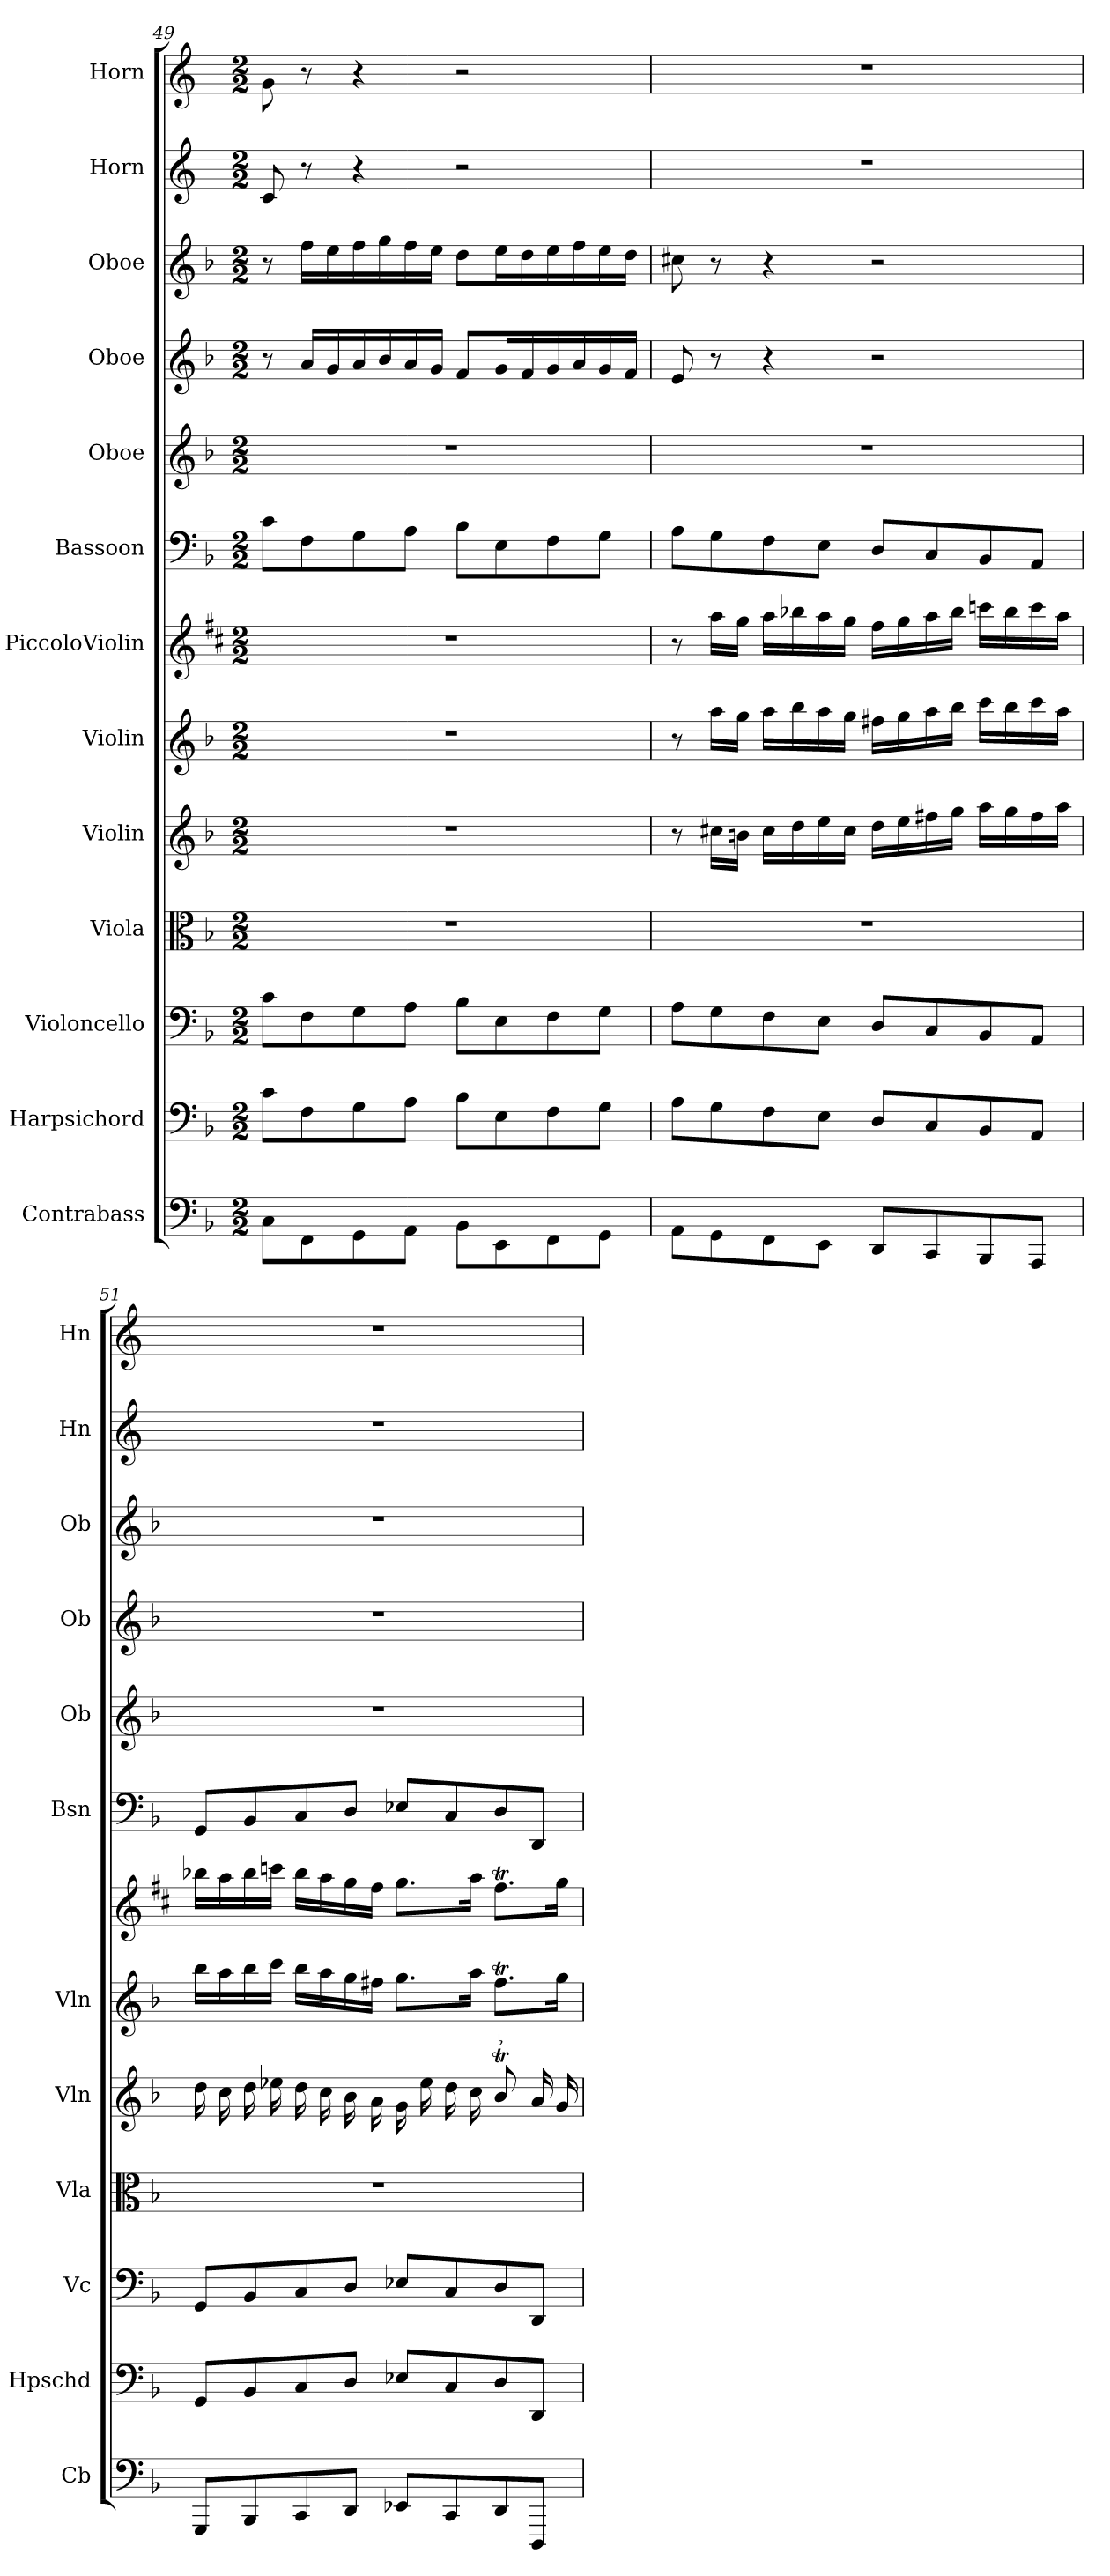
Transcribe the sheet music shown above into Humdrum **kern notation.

**kern	**kern	**kern	**kern	**kern	**kern	**kern	**kern	**kern	**kern	**kern	**kern	**kern
*part13	*part12	*part11	*part10	*part9	*part8	*part7	*part6	*part5	*part4	*part3	*part2	*part1
*staff13	*staff12	*staff11	*staff10	*staff9	*staff8	*staff7	*staff6	*staff5	*staff4	*staff3	*staff2	*staff1
*I"Contrabass	*I"Harpsichord	*I"Violoncello	*I"Viola	*I"Violin	*I"Violin	*I"PiccoloViolin	*I"Bassoon	*I"Oboe	*I"Oboe	*I"Oboe	*I"Horn	*I"Horn
*I'Cb	*I'Hpschd	*I'Vc	*I'Vla	*I'Vln	*I'Vln	*	*I'Bsn	*I'Ob	*I'Ob	*I'Ob	*I'Hn	*I'Hn
*clefF4	*clefF4	*clefF4	*clefC3	*clefG2	*clefG2	*clefG2	*clefF4	*clefG2	*clefG2	*clefG2	*clefG2	*clefG2
*k[b-]	*k[b-]	*k[b-]	*k[b-]	*k[b-]	*k[b-]	*k[f#c#]	*k[b-]	*k[b-]	*k[b-]	*k[b-]	*k[]	*k[]
*M2/2	*M2/2	*M2/2	*M2/2	*M2/2	*M2/2	*M2/2	*M2/2	*M2/2	*M2/2	*M2/2	*M2/2	*M2/2
=49	=49	=49	=49	=49	=49	=49	=49	=49	=49	=49	=49	=49
8C\L	8c\L	8c\L	1r	1r	1r	1r	8c\L	1r	8r	8r	8c/	8g\
8FF\	8F\	8F\	.	.	.	.	8F\	.	16a/LL	16ff\LL	8r	8r
.	.	.	.	.	.	.	.	.	16g/	16ee\	.	.
8GG\	8G\	8G\	.	.	.	.	8G\	.	16a/	16ff\	4r	4r
.	.	.	.	.	.	.	.	.	16b-/	16gg\	.	.
8AA\J	8A\J	8A\J	.	.	.	.	8A\J	.	16a/	16ff\	.	.
.	.	.	.	.	.	.	.	.	16g/JJ	16ee\JJ	.	.
8BB-\L	8B-\L	8B-\L	.	.	.	.	8B-\L	.	8f/L	8dd\L	2r	2r
8EE\	8E\	8E\	.	.	.	.	8E\	.	16g/L	16ee\L	.	.
.	.	.	.	.	.	.	.	.	16f/	16dd\	.	.
8FF\	8F\	8F\	.	.	.	.	8F\	.	16g/	16ee\	.	.
.	.	.	.	.	.	.	.	.	16a/	16ff\	.	.
8GG\J	8G\J	8G\J	.	.	.	.	8G\J	.	16g/	16ee\	.	.
.	.	.	.	.	.	.	.	.	16f/JJ	16dd\JJ	.	.
=50	=50	=50	=50	=50	=50	=50	=50	=50	=50	=50	=50	=50
8AA\L	8A\L	8A\L	1r	8r	8r	8r	8A\L	1r	8e/	8cc#X\	1r	1r
8GG\	8G\	8G\	.	16cc#X\LL	16aa\LL	16aa\LL	8G\	.	8r	8r	.	.
.	.	.	.	16bn\JJ	16gg\JJ	16gg\JJ	.	.	.	.	.	.
8FF\	8F\	8F\	.	16cc#\LL	16aa\LL	16aa\LL	8F\	.	4r	4r	.	.
.	.	.	.	16dd\	16bb-\	16bb-X\	.	.	.	.	.	.
8EE\J	8E\J	8E\J	.	16ee\	16aa\	16aa\	8E\J	.	.	.	.	.
.	.	.	.	16cc#\JJ	16gg\JJ	16gg\JJ	.	.	.	.	.	.
8DD/L	8D/L	8D/L	.	16dd\LL	16ff#X\LL	16ff#\LL	8D/L	.	2r	2r	.	.
.	.	.	.	16ee\	16gg\	16gg\	.	.	.	.	.	.
8CC/	8C/	8C/	.	16ff#X\	16aa\	16aa\	8C/	.	.	.	.	.
.	.	.	.	16gg\JJ	16bb-\JJ	16bb-\JJ	.	.	.	.	.	.
8BBB-/	8BB-/	8BB-/	.	16aa\LL	16ccc\LL	16cccn\LL	8BB-/	.	.	.	.	.
.	.	.	.	16gg\	16bb-\	16bb-\	.	.	.	.	.	.
8AAA/J	8AA/J	8AA/J	.	16ff#\	16ccc\	16ccc\	8AA/J	.	.	.	.	.
.	.	.	.	16aa\JJ	16aa\JJ	16aa\JJ	.	.	.	.	.	.
=51	=51	=51	=51	=51	=51	=51	=51	=51	=51	=51	=51	=51
8GGG/L	8GG/L	8GG/L	1r	16dd\	16bb-\LL	16bb-X\LL	8GG/L	1r	1r	1r	1r	1r
.	.	.	.	16cc\	16aa\	16aa\	.	.	.	.	.	.
8BBB-/	8BB-/	8BB-/	.	16dd\	16bb-\	16bb-\	8BB-/	.	.	.	.	.
.	.	.	.	16ee-X\	16ccc\JJ	16cccn\JJ	.	.	.	.	.	.
8CC/	8C/	8C/	.	16dd\	16bb-\LL	16bb-\LL	8C/	.	.	.	.	.
.	.	.	.	16cc\	16aa\	16aa\	.	.	.	.	.	.
8DD/J	8D/J	8D/J	.	16b-\	16gg\	16gg\	8D/J	.	.	.	.	.
.	.	.	.	16a\	16ff#X\JJ	16ff#\JJ	.	.	.	.	.	.
8EE-X/L	8E-X/L	8E-X/L	.	16g\	8.gg\L	8.gg\L	8E-X/L	.	.	.	.	.
.	.	.	.	16ee-\	.	.	.	.	.	.	.	.
8CC/	8C/	8C/	.	16dd\	.	.	8C/	.	.	.	.	.
.	.	.	.	16cc\	16aa\Jk	16aa\Jk	.	.	.	.	.	.
!	!	!	!	!LO:TR:acc=-	!	!	!	!	!	!	!	!
8DD/	8D/	8D/	.	8b-t/	8.ff#t\L	8.ff#t\L	8D/	.	.	.	.	.
8DDD/J	8DD/J	8DD/J	.	16a/	.	.	8DD/J	.	.	.	.	.
.	.	.	.	16g/	16gg\Jk	16gg\Jk	.	.	.	.	.	.
=	=	=	=	=	=	=	=	=	=	=	=	=
*-	*-	*-	*-	*-	*-	*-	*-	*-	*-	*-	*-	*-
